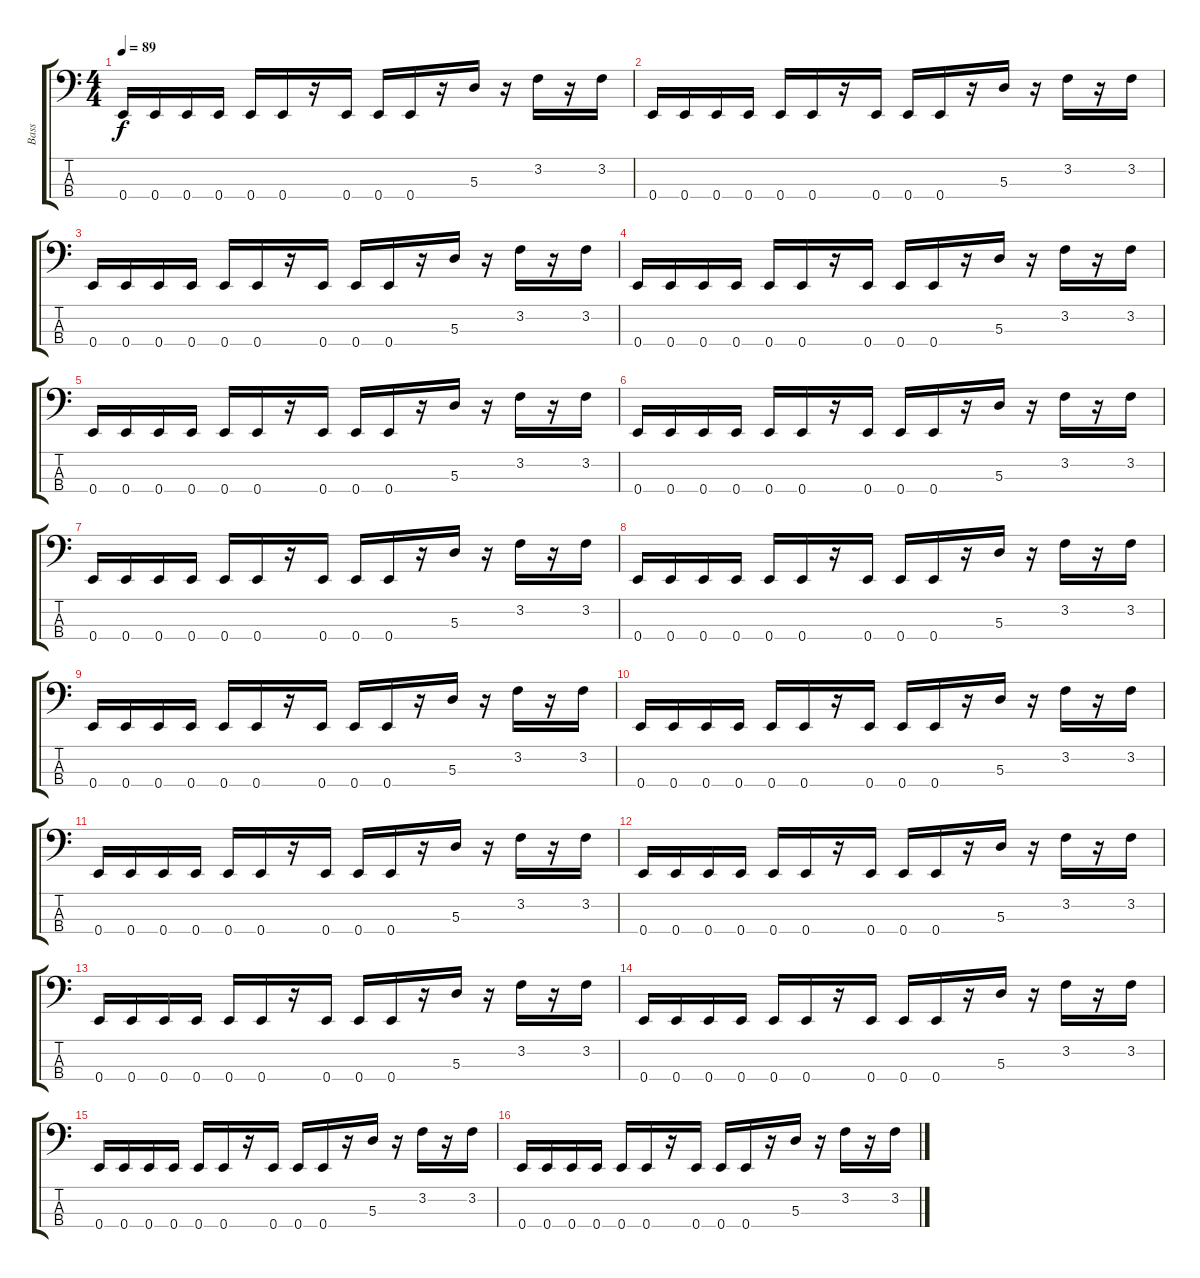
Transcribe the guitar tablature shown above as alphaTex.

\track ("Bass" "Bass") {instrument electricbasspick}
\staff {score tabs}
\tuning (G2 D2 A1 E1) {hide}
\ts (4 4)
\tempo 89
\clef f4
\ks c
0.4.16{dy f instrument electricbasspick} 0.4.16 0.4.16 0.4.16 0.4.16 0.4.16 r.16 0.4.16 0.4.16 0.4.16 r.16 5.3.16 r.16 3.2.16 r.16 3.2.16 |
0.4.16 0.4.16 0.4.16 0.4.16 0.4.16 0.4.16 r.16 0.4.16 0.4.16 0.4.16 r.16 5.3.16 r.16 3.2.16 r.16 3.2.16 |
0.4.16 0.4.16 0.4.16 0.4.16 0.4.16 0.4.16 r.16 0.4.16 0.4.16 0.4.16 r.16 5.3.16 r.16 3.2.16 r.16 3.2.16 |
0.4.16 0.4.16 0.4.16 0.4.16 0.4.16 0.4.16 r.16 0.4.16 0.4.16 0.4.16 r.16 5.3.16 r.16 3.2.16 r.16 3.2.16 |
0.4.16 0.4.16 0.4.16 0.4.16 0.4.16 0.4.16 r.16 0.4.16 0.4.16 0.4.16 r.16 5.3.16 r.16 3.2.16 r.16 3.2.16 |
0.4.16 0.4.16 0.4.16 0.4.16 0.4.16 0.4.16 r.16 0.4.16 0.4.16 0.4.16 r.16 5.3.16 r.16 3.2.16 r.16 3.2.16 |
0.4.16 0.4.16 0.4.16 0.4.16 0.4.16 0.4.16 r.16 0.4.16 0.4.16 0.4.16 r.16 5.3.16 r.16 3.2.16 r.16 3.2.16 |
0.4.16 0.4.16 0.4.16 0.4.16 0.4.16 0.4.16 r.16 0.4.16 0.4.16 0.4.16 r.16 5.3.16 r.16 3.2.16 r.16 3.2.16 |
0.4.16 0.4.16 0.4.16 0.4.16 0.4.16 0.4.16 r.16 0.4.16 0.4.16 0.4.16 r.16 5.3.16 r.16 3.2.16 r.16 3.2.16 |
0.4.16 0.4.16 0.4.16 0.4.16 0.4.16 0.4.16 r.16 0.4.16 0.4.16 0.4.16 r.16 5.3.16 r.16 3.2.16 r.16 3.2.16 |
0.4.16 0.4.16 0.4.16 0.4.16 0.4.16 0.4.16 r.16 0.4.16 0.4.16 0.4.16 r.16 5.3.16 r.16 3.2.16 r.16 3.2.16 |
0.4.16 0.4.16 0.4.16 0.4.16 0.4.16 0.4.16 r.16 0.4.16 0.4.16 0.4.16 r.16 5.3.16 r.16 3.2.16 r.16 3.2.16 |
0.4.16 0.4.16 0.4.16 0.4.16 0.4.16 0.4.16 r.16 0.4.16 0.4.16 0.4.16 r.16 5.3.16 r.16 3.2.16 r.16 3.2.16 |
0.4.16 0.4.16 0.4.16 0.4.16 0.4.16 0.4.16 r.16 0.4.16 0.4.16 0.4.16 r.16 5.3.16 r.16 3.2.16 r.16 3.2.16 |
0.4.16 0.4.16 0.4.16 0.4.16 0.4.16 0.4.16 r.16 0.4.16 0.4.16 0.4.16 r.16 5.3.16 r.16 3.2.16 r.16 3.2.16 |
0.4.16 0.4.16 0.4.16 0.4.16 0.4.16 0.4.16 r.16 0.4.16 0.4.16 0.4.16 r.16 5.3.16 r.16 3.2.16 r.16 3.2.16
